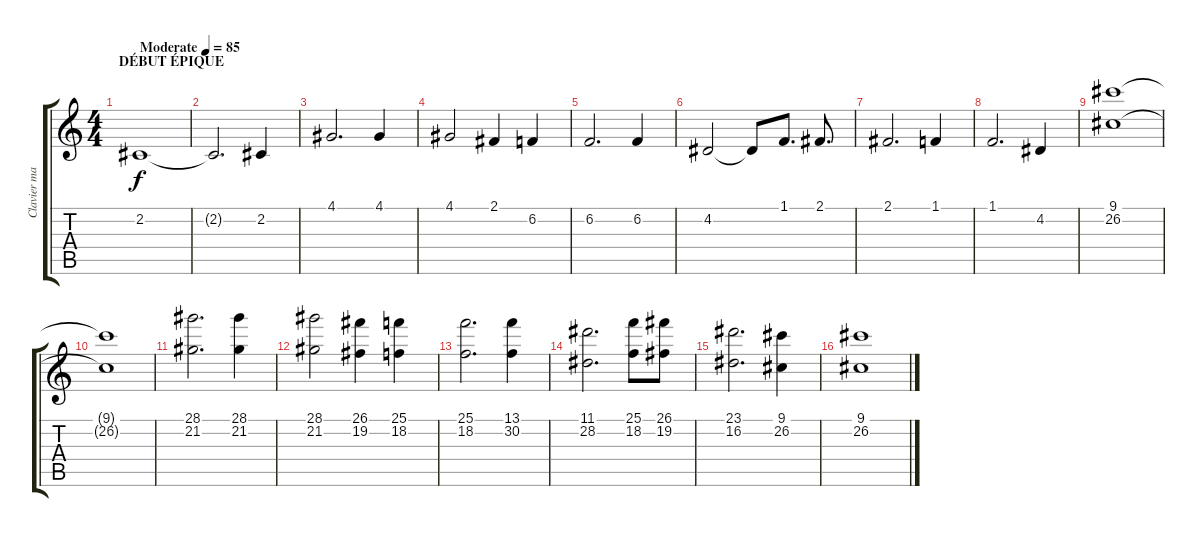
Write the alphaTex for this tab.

\track ("Clavier main droite" "Clavier ma") {instrument stringensemble1}
\staff {score tabs}
\tuning (E4 B3 G3 D3 A2 E2) {hide}
\ts (4 4)
\section ("" "DÉBUT ÉPIQUE")
\tempo (85 "Moderate")
\clef g2
\ks c
2.2.1{dy f instrument stringensemble1} |
2.2{t}.2{d} 2.2.4 |
4.1.2{d} 4.1.4 |
4.1.2 2.1.4 6.2.4 |
6.2.2{d} 6.2.4 |
4.2.2 4.2{t}.8 1.1.8{d} 2.1.8{d} |
2.1.2{d} 1.1.4 |
1.1.2{d} 4.2.4 |
(9.1 26.2).1 |
(9.1{t} 26.2{t}).1 |
(28.1 21.2).2{d} (28.1 21.2).4 |
(28.1 21.2).2 (26.1 19.2).4 (25.1 18.2).4 |
(25.1 18.2).2{d} (13.1 30.2).4 |
(11.1 28.2).2{d} (25.1 18.2).8 (26.1 19.2).8 |
(23.1 16.2).2{d} (9.1 26.2).4 |
(9.1 26.2).1
